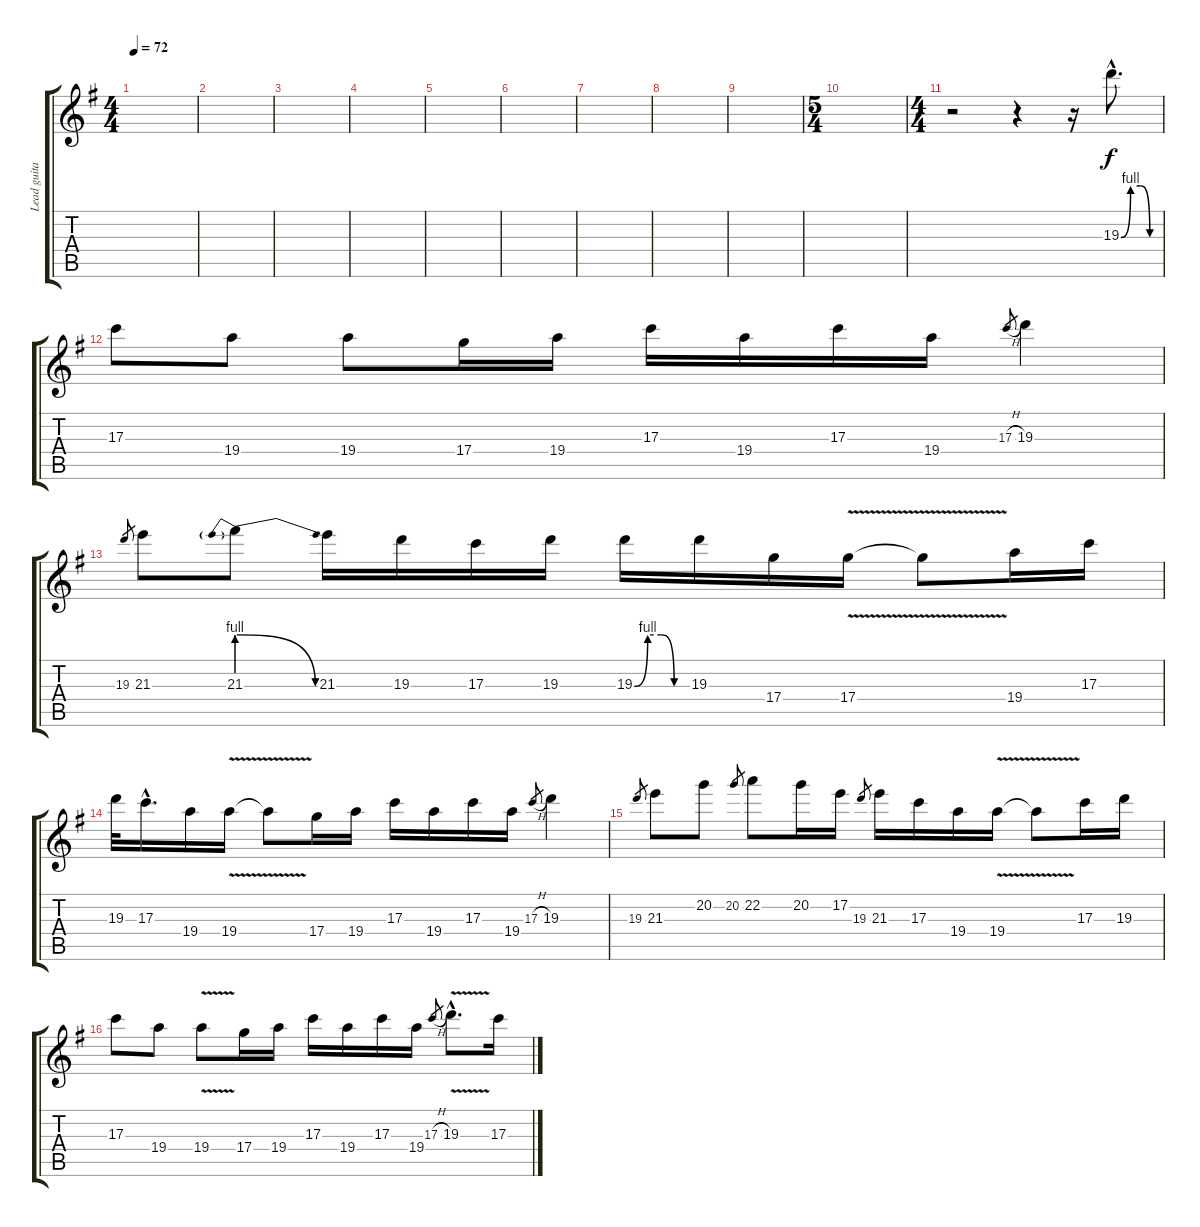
\track ("Lead guitar" "Lead guita") {instrument distortionguitar}
\staff {score tabs}
\tuning (E4 B3 G3 D3 A2 E2) {hide}
\ts (4 4)
\tempo 72
\clef g2
\ks g
|
|
|
|
|
|
|
|
|
\ts (5 4)
|
\ts (4 4)
r.2 r.4 r.16 19.3{be (custom 0 0 15 4 30 4 45 0 60 0) hac}.8{d} |
17.3.8 19.4.8 19.4.8 17.4.16 19.4.16 17.3.16 19.4.16 17.3.16 19.4.16 17.3{h}.8{gr} 19.3.4 |
19.3.8{gr} 21.3.8 21.3{be (prebendrelease 0 4 60 0)}.8 21.3.16 19.3.16 17.3.16 19.3.16 19.3{be (custom 0 0 15 4 30 4 45 0 60 0)}.16 19.3.16 17.4.16 17.4{v}.16 17.4{t}.8 19.4.16 17.3.16 |
19.3.32 17.3{hac}.16{d} 19.4.16 19.4{v}.16 19.4{t}.8 17.4.16 19.4.16 17.3.16 19.4.16 17.3.16 19.4.16 17.3{h}.8{gr} 19.3.4 |
19.3.8{gr} 21.3.8 20.2.8 20.2.8{gr} 22.2.8 20.2.16 17.2.16 19.3.8{gr} 21.3.16 17.3.16 19.4.16 19.4{v}.16 19.4{t}.8 17.3.16 19.3.16 |
17.3.8 19.4.8 19.4{v}.8 17.4.16 19.4.16 17.3.16 19.4.16 17.3.16 19.4.16 17.3{h}.8{gr} 19.3{v hac}.8{d} 17.3.16
